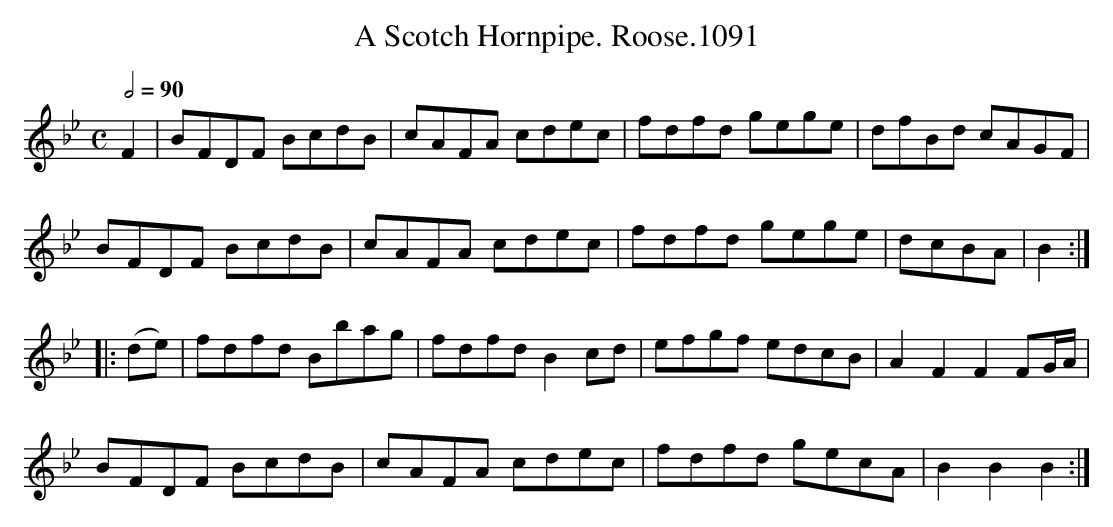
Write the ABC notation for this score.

X:1
T:Scotch Hornpipe. Roose.1091, A
M:C
L:1/8
Q:1/2=90
K:Bb
F2|BFDF BcdB|cAFA cdec|fdfd gege|dfBd cAGF|
BFDF BcdB|cAFA cdec| fdfd gege|dcBA | B2:|
|:(de)|fdfd Bbag|fdfd B2 cd|efgf edcB|A2F2F2FG/A/|
BFDF BcdB|cAFA cdec| fdfd gecA | B2B2B2:|
